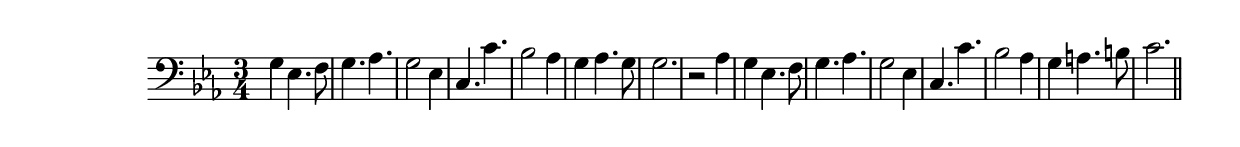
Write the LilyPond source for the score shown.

\version "2.19.49"
%{\header {
  composer = "B. Crowell"
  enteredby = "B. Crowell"
}%}
\score{{\key c \minor
\time 3/4
%{\tempo 4=110
%}\clef bass
\transpose g' c {\relative d'' {
  d4 bes4. c8 | d4. es4. | d2 bes4 | g4. g'4. | f2 es4 | d4 es4. d8 | d2. | r2 es4 |
  d4 bes4. c8 | d4. es4. | d2 bes4 | g4. g'4. | f2 es4 | d4 e4. fis8 | g2.
  \bar "||"
}}

}}